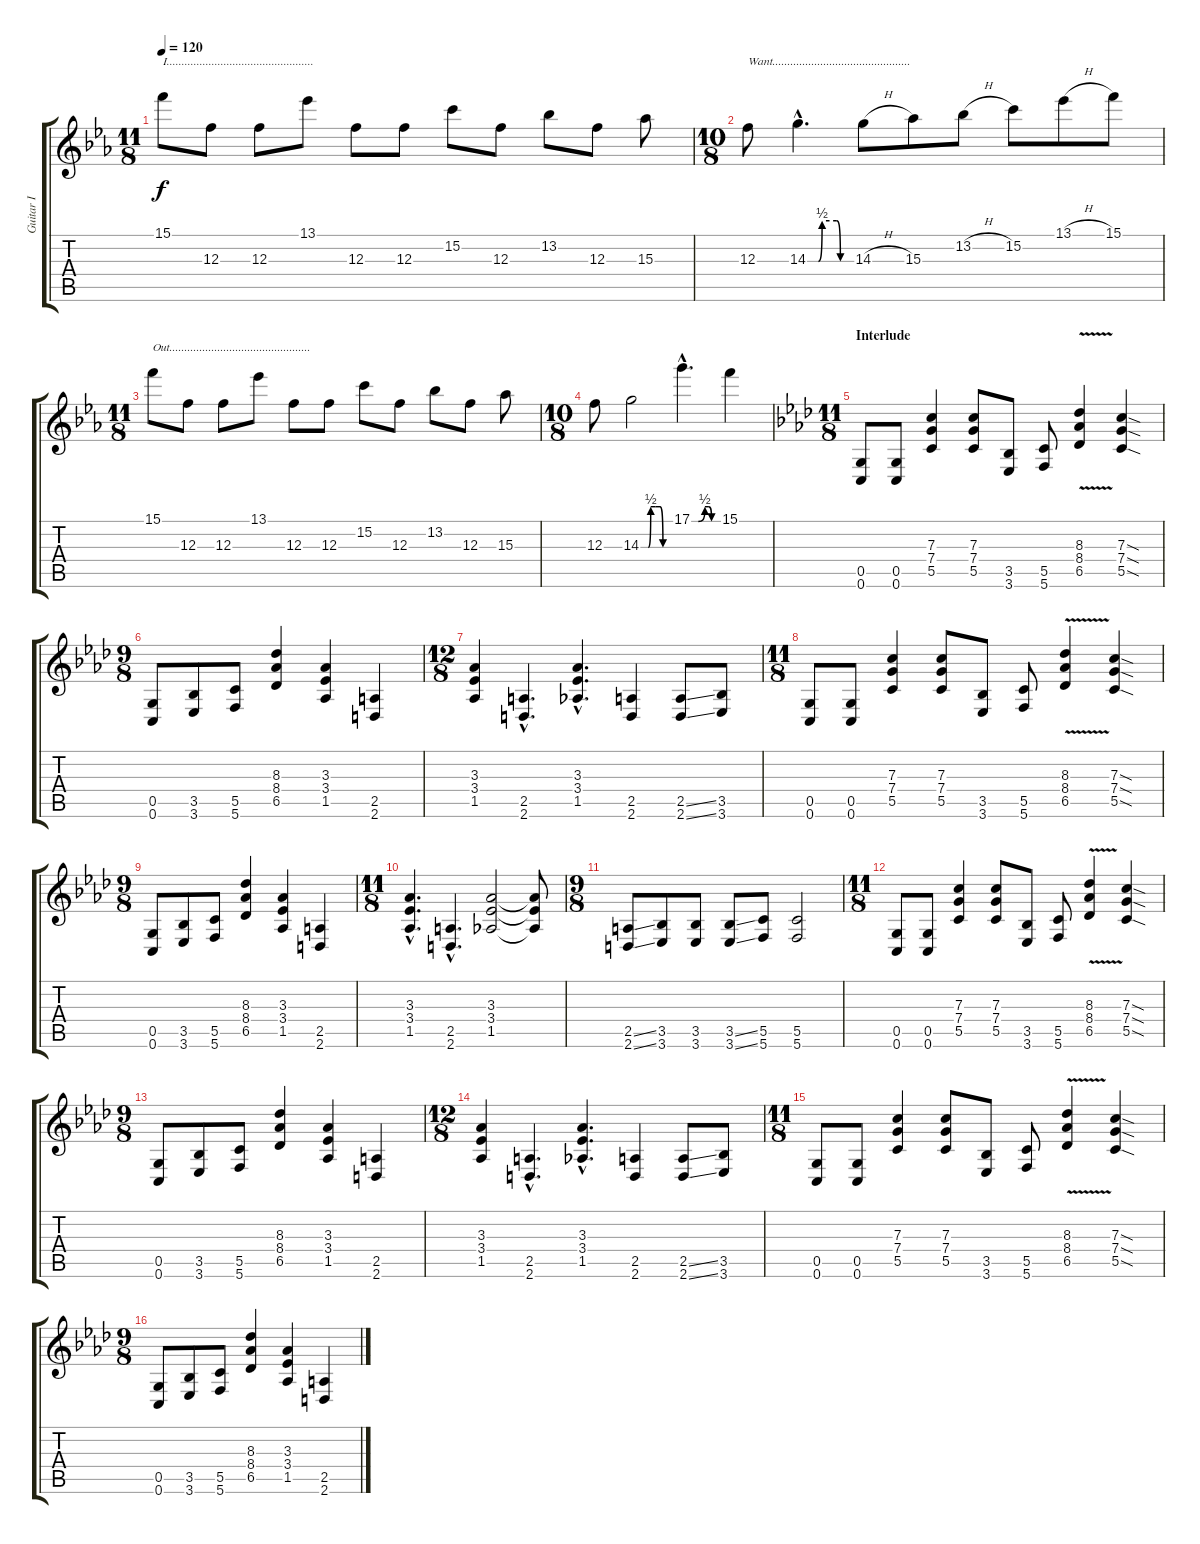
\track ("Guitar I" "Guitar I") {instrument distortionguitar}
\staff {score tabs}
\tuning (D4 A3 F3 C3 G2 C2) {hide}
\ts (11 8)
\tempo 120
\clef g2
\ks eb
15.1.8{txt "I................................................." dy f} 12.3.8 12.3.8 13.1.8 12.3.8 12.3.8 15.2.8 12.3.8 13.2.8 12.3.8 15.3.8 |
\ts (10 8)
12.3.8{txt "Want.............................................."} 14.3{be (custom 0 0 15 0 20 2 40 2 45 0 60 0) hac}.4{d} 14.3{h}.8 15.3.8 13.2{h}.8 15.2.8 13.1{h}.8 15.1.8 |
\ts (11 8)
15.1.8{txt "Out..............................................."} 12.3.8 12.3.8 13.1.8 12.3.8 12.3.8 15.2.8 12.3.8 13.2.8 12.3.8 15.3.8 |
\ts (10 8)
12.3.8 14.3{be (custom 0 0 15 0 20 2 30 2 39 2 45 0 60 0)}.2 17.1{be (custom 0 0 15 0 30 2 39 2 45 0 60 0) hac}.4{d} 15.1.4 |
\ts (11 8)
\section ("" "Interlude")
\ks ab
(0.5 0.6).8 (0.5 0.6).8 (7.3 7.4 5.5).4 (7.3 7.4 5.5).8 (3.5 3.6).8 (5.5 5.6).8 (8.3{v} 8.4 6.5).4 (7.3{sod} 7.4{sod} 5.5{sod}).4 |
\ts (9 8)
(0.5 0.6).8 (3.5 3.6).8 (5.5 5.6).8 (8.3 8.4 6.5).4 (3.3 3.4 1.5).4 (2.5 2.6).4 |
\ts (12 8)
(3.3 3.4 1.5).4 (2.5{hac} 2.6{hac}).4{d} (3.3{hac} 3.4{hac} 1.5{hac}).4{d} (2.5 2.6).4 (2.5{ss} 2.6{ss}).8 (3.5 3.6).8 |
\ts (11 8)
(0.5 0.6).8 (0.5 0.6).8 (7.3 7.4 5.5).4 (7.3 7.4 5.5).8 (3.5 3.6).8 (5.5 5.6).8 (8.3{v} 8.4 6.5).4 (7.3{sod} 7.4{sod} 5.5{sod}).4 |
\ts (9 8)
(0.5 0.6).8 (3.5 3.6).8 (5.5 5.6).8 (8.3 8.4 6.5).4 (3.3 3.4 1.5).4 (2.5 2.6).4 |
\ts (11 8)
(3.3{hac} 3.4{hac} 1.5{hac}).4{d} (2.5{hac} 2.6{hac}).4{d} (3.3 3.4 1.5).2 (3.3{t} 3.4{t} 1.5{t}).8 |
\ts (9 8)
(2.5{ss} 2.6{ss}).8 (3.5 3.6).8 (3.5 3.6).8 (3.5{ss} 3.6{ss}).8 (5.5 5.6).8 (5.5 5.6).2 |
\ts (11 8)
(0.5 0.6).8 (0.5 0.6).8 (7.3 7.4 5.5).4 (7.3 7.4 5.5).8 (3.5 3.6).8 (5.5 5.6).8 (8.3{v} 8.4 6.5).4 (7.3{sod} 7.4{sod} 5.5{sod}).4 |
\ts (9 8)
(0.5 0.6).8 (3.5 3.6).8 (5.5 5.6).8 (8.3 8.4 6.5).4 (3.3 3.4 1.5).4 (2.5 2.6).4 |
\ts (12 8)
(3.3 3.4 1.5).4 (2.5{hac} 2.6{hac}).4{d} (3.3{hac} 3.4{hac} 1.5{hac}).4{d} (2.5 2.6).4 (2.5{ss} 2.6{ss}).8 (3.5 3.6).8 |
\ts (11 8)
(0.5 0.6).8 (0.5 0.6).8 (7.3 7.4 5.5).4 (7.3 7.4 5.5).8 (3.5 3.6).8 (5.5 5.6).8 (8.3{v} 8.4 6.5).4 (7.3{sod} 7.4{sod} 5.5{sod}).4 |
\ts (9 8)
(0.5 0.6).8 (3.5 3.6).8 (5.5 5.6).8 (8.3 8.4 6.5).4 (3.3 3.4 1.5).4 (2.5 2.6).4
